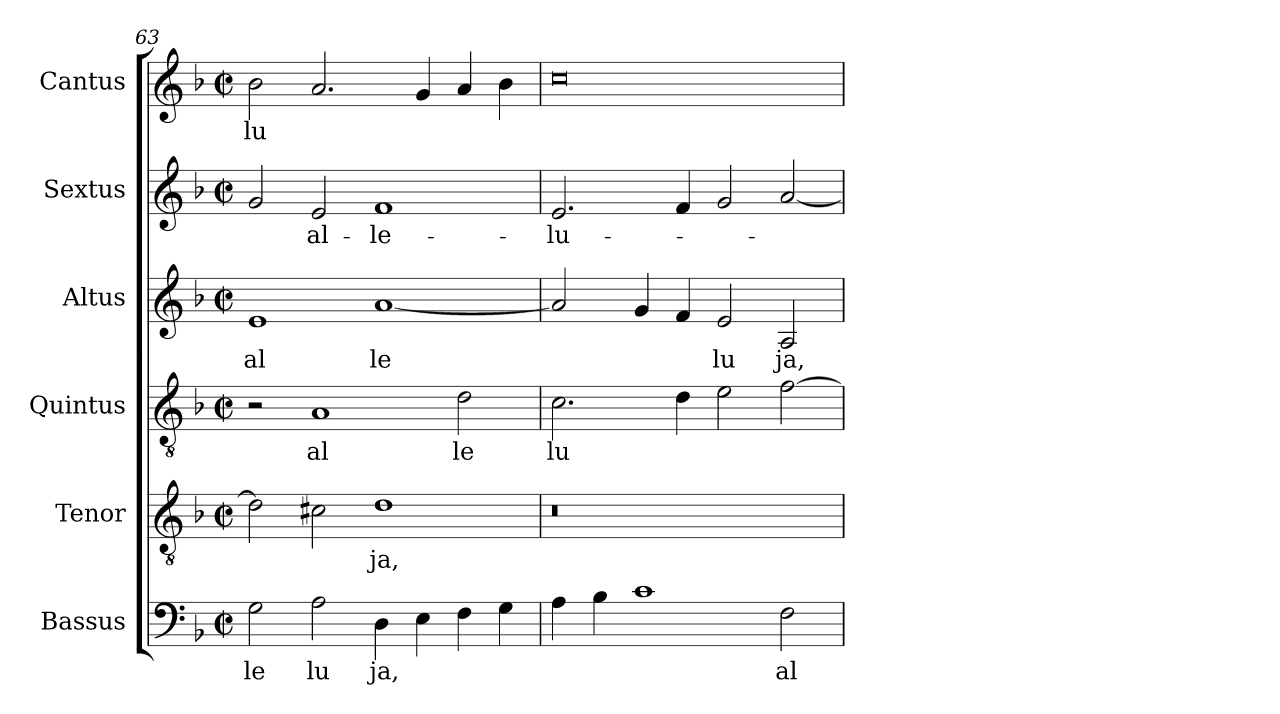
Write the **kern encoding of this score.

**kern	**text	**kern	**text	**kern	**text	**kern	**text	**kern	**text	**kern	**text
*part6	*part6	*part5	*part5	*part4	*part4	*part3	*part3	*part2	*part2	*part1	*part1
*staff6	*staff6	*staff5	*staff5	*staff4	*staff4	*staff3	*staff3	*staff2	*staff2	*staff1	*staff1
*I"Bassus	*	*I"Tenor	*	*I"Quintus	*	*I"Altus	*	*I"Sextus	*	*I"Cantus	*
*clefF4	*	*clefGv2	*	*clefGv2	*	*clefG2	*	*clefG2	*	*clefG2	*
*k[b-]	*	*k[b-]	*	*k[b-]	*	*k[b-]	*	*k[b-]	*	*k[b-]	*
*F:	*	*F:	*	*F:	*	*F:	*	*F:	*	*F:	*
*M2/2	*	*M2/2	*	*M2/2	*	*M2/2	*	*M2/2	*	*M2/2	*
*met(c|)	*	*met(c|)	*	*met(c|)	*	*met(c|)	*	*met(c|)	*	*met(c|)	*
=63	=63	=63	=63	=63	=63	=63	=63	=63	=63	=63	=63
!	!LO:LY:b:cj	!	!	!	!	!	!LO:LY:b:cj	!	!	!	!LO:LY:b:cj
2G\	le	2d\]	.	2r	.	1e	al	2g/	.	2b-\	lu
!	!LO:LY:b:cj	!	!	!	!LO:LY:b:cj	!	!	!	!LO:LY:b:cj	!	!
2A\	lu	2c#\	.	1A	al	.	.	2e/	al-	2.a/	.
!	!LO:LY:b:cj	!	!LO:LY:b:cj	!	!	!	!LO:LY:b:cj	!	!LO:LY:b:cj	!	!
4D\	ja,	1d	ja,	.	.	[<1a	le	1f	-le-	.	.
4E\	.	.	.	.	.	.	.	.	.	4g/	.
!	!	!	!	!	!LO:LY:b:cj	!	!	!	!	!	!
4F\	.	.	.	2d\	le	.	.	.	.	4a/	.
4G\	.	.	.	.	.	.	.	.	.	4b-\	.
=64	=64	=64	=64	=64	=64	=64	=64	=64	=64	=64	=64
!	!	!	!	!	!LO:LY:b:cj	!	!	!	!LO:LY:b:cj	!	!
4A\	.	0r	.	2.c\	lu	2a/]	.	2.e/	-lu-	0cc	.
4B-\	.	.	.	.	.	.	.	.	.	.	.
1c	.	.	.	.	.	4g/	.	.	.	.	.
.	.	.	.	4d\	.	4f/	.	4f/	.	.	.
!	!	!	!	!	!	!	!LO:LY:b:cj	!	!	!	!
.	.	.	.	2e\	.	2e/	lu	2g/	.	.	.
!	!LO:LY:b:cj	!	!	!	!	!	!LO:LY:b:cj	!	!	!	!
2F\	al	.	.	[>2f\	.	2A/	ja,	[<2a/	.	.	.
=	=	=	=	=	=	=	=	=	=	=	=
*-	*-	*-	*-	*-	*-	*-	*-	*-	*-	*-	*-
